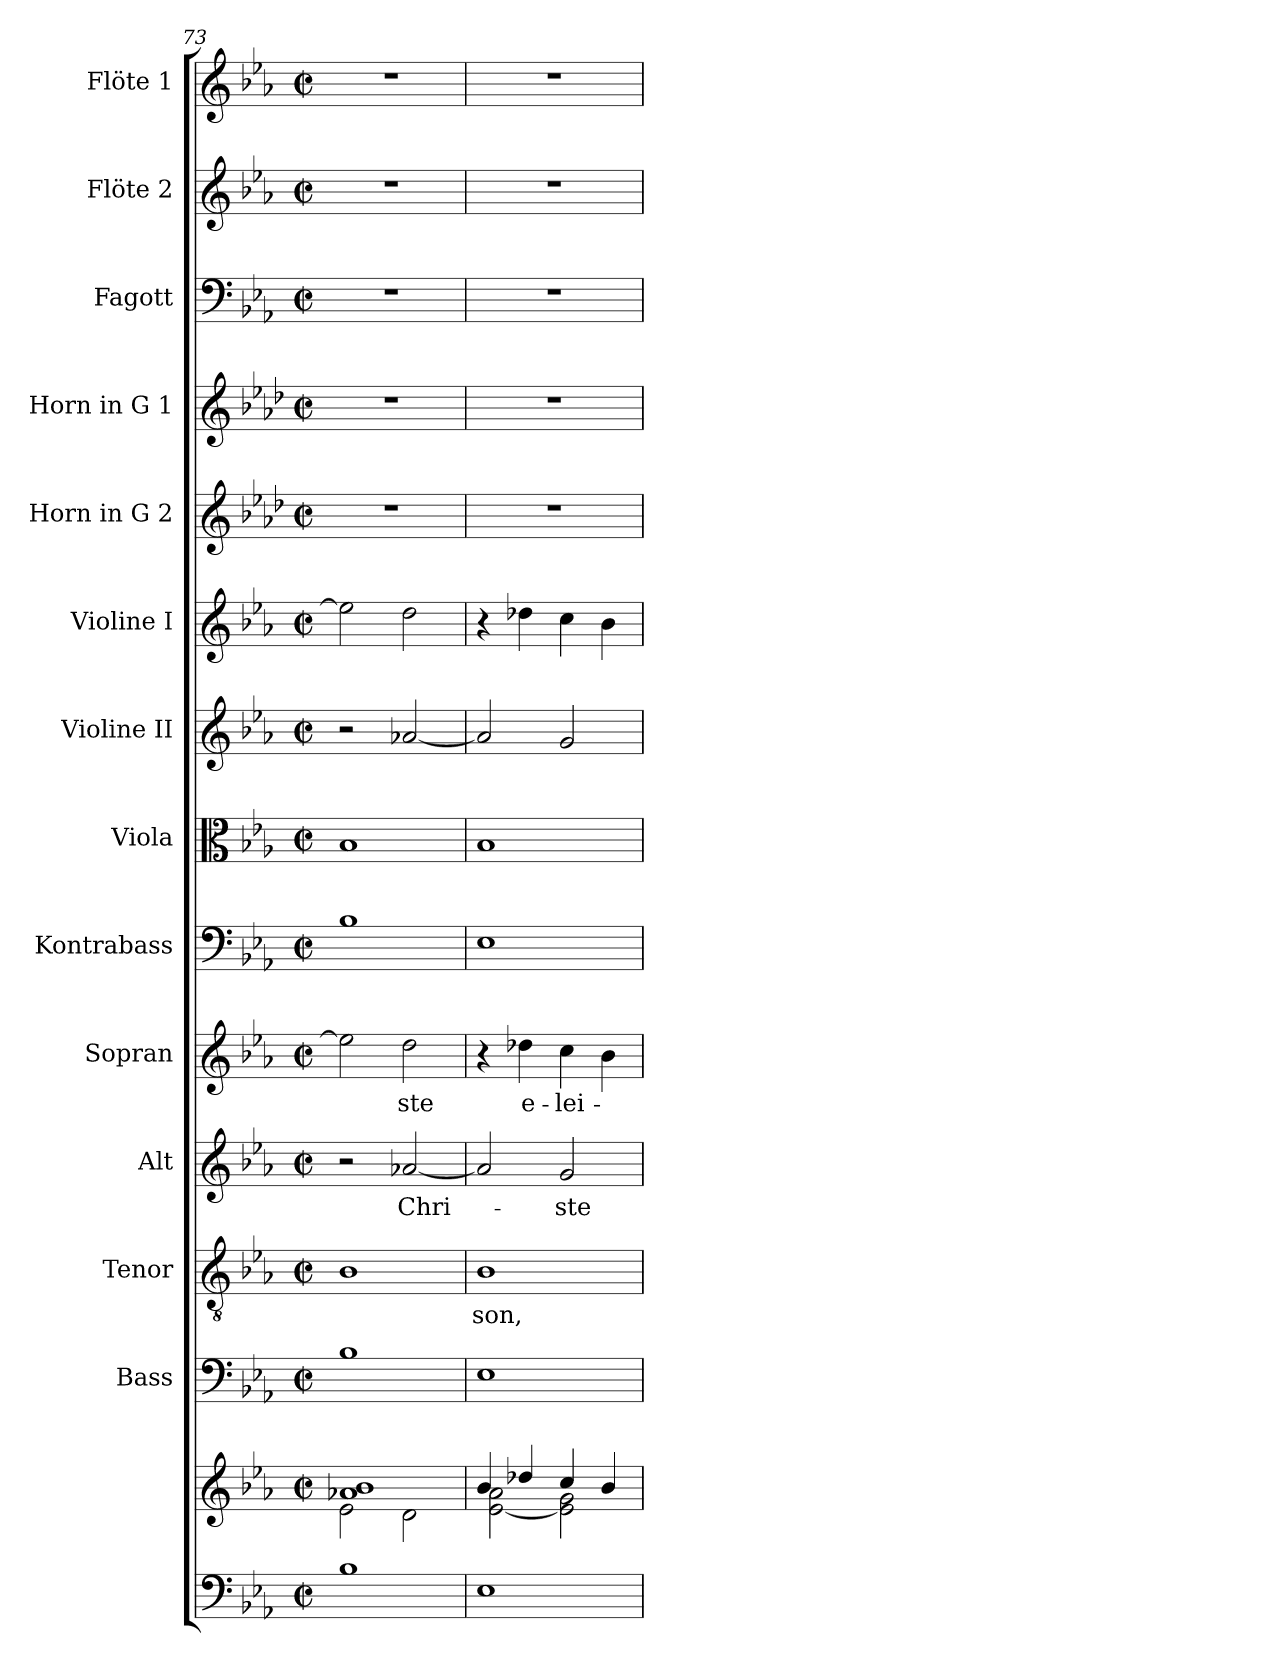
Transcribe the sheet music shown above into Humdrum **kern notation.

**kern	**kern	**kern	**kern	**text	**kern	**text	**kern	**text	**kern	**kern	**kern	**kern	**kern	**kern	**kern	**kern	**kern
*part14	*part14	*part13	*part12	*part12	*part11	*part11	*part10	*part10	*part9	*part8	*part7	*part6	*part5	*part4	*part3	*part2	*part1
*staff15	*staff14	*staff13	*staff12	*staff12	*staff11	*staff11	*staff10	*staff10	*staff9	*staff8	*staff7	*staff6	*staff5	*staff4	*staff3	*staff2	*staff1
*	*	*I"Bass	*I"Tenor	*	*I"Alt	*	*I"Sopran	*	*I"Kontrabass	*I"Viola	*I"Violine II	*I"Violine I	*I"Horn in G 2	*I"Horn in G 1	*I"Fagott	*I"Flöte 2	*I"Flöte 1
*	*	*I'B.	*I'T.	*	*I'A.	*	*I'S.	*	*I'Kb.	*I'Vla.	*I'Vl. II	*I'Vl. I	*	*	*I'Fg.	*I'Fl. 2	*I'Fl. 1
*clefF4	*clefG2	*clefF4	*clefGv2	*	*clefG2	*	*clefG2	*	*clefF4	*clefC3	*clefG2	*clefG2	*clefG2	*clefG2	*clefF4	*clefG2	*clefG2
*	*	*	*	*	*	*	*	*	*ITrd7c12	*	*	*	*ITrd3c5	*ITrd3c5	*	*	*
*k[b-e-a-]	*k[b-e-a-]	*k[b-e-a-]	*k[b-e-a-]	*	*k[b-e-a-]	*	*k[b-e-a-]	*	*k[b-e-a-]	*k[b-e-a-]	*k[b-e-a-]	*k[b-e-a-]	*k[b-e-a-]	*k[b-e-a-]	*k[b-e-a-]	*k[b-e-a-]	*k[b-e-a-]
*E-:	*E-:	*E-:	*E-:	*	*E-:	*	*E-:	*	*E-:	*E-:	*E-:	*E-:	*E-:	*E-:	*E-:	*E-:	*E-:
*M2/2	*M2/2	*M2/2	*M2/2	*	*M2/2	*	*M2/2	*	*M2/2	*M2/2	*M2/2	*M2/2	*M2/2	*M2/2	*M2/2	*M2/2	*M2/2
*met(c|)	*met(c|)	*met(c|)	*met(c|)	*	*met(c|)	*	*met(c|)	*	*met(c|)	*met(c|)	*met(c|)	*met(c|)	*met(c|)	*met(c|)	*met(c|)	*met(c|)	*met(c|)
=73	=73	=73	=73	=73	=73	=73	=73	=73	=73	=73	=73	=73	=73	=73	=73	=73	=73
*	*^	*	*	*	*	*	*	*	*	*	*	*	*	*	*	*	*
1B-	1a-X 1b-	2e-\	1B-	1B-	.	2r	.	2ee-\]	.	1BB-	1B-	2r	2ee-\]	1r	1r	1r	1r	1r
!	!	!	!	!	!	!	!LO:LY:b	!	!LO:LY:b	!	!	!	!	!	!	!	!	!
.	.	2d\	.	.	.	[2a-X/	Chri-	2dd\	-ste	.	.	[2a-X/	2dd\	.	.	.	.	.
=74	=74	=74	=74	=74	=74	=74	=74	=74	=74	=74	=74	=74	=74	=74	=74	=74	=74	=74
!	!	!	!	!	!LO:LY:b	!	!	!	!	!	!	!	!	!	!	!	!	!
1E-	4b-/	[<2e-\ 2a-\	1E-	1B-	-son,	2a-/]	.	4r	.	1EE-	1B-	2a-/]	4r	1r	1r	1r	1r	1r
!	!	!	!	!	!	!	!	!	!LO:LY:b	!	!	!	!	!	!	!	!	!
.	4dd-X/	.	.	.	.	.	.	4dd-X\	e-	.	.	.	4dd-X\	.	.	.	.	.
!	!	!	!	!	!	!	!LO:LY:b	!	!LO:LY:b	!	!	!	!	!	!	!	!	!
.	4cc/	2e-\] 2g\	.	.	.	2g/	-ste	4cc\	-lei-	.	.	2g/	4cc\	.	.	.	.	.
.	4b-/	.	.	.	.	.	.	4b-\	.	.	.	.	4b-\	.	.	.	.	.
*	*v	*v	*	*	*	*	*	*	*	*	*	*	*	*	*	*	*	*
=	=	=	=	=	=	=	=	=	=	=	=	=	=	=	=	=	=
*-	*-	*-	*-	*-	*-	*-	*-	*-	*-	*-	*-	*-	*-	*-	*-	*-	*-
